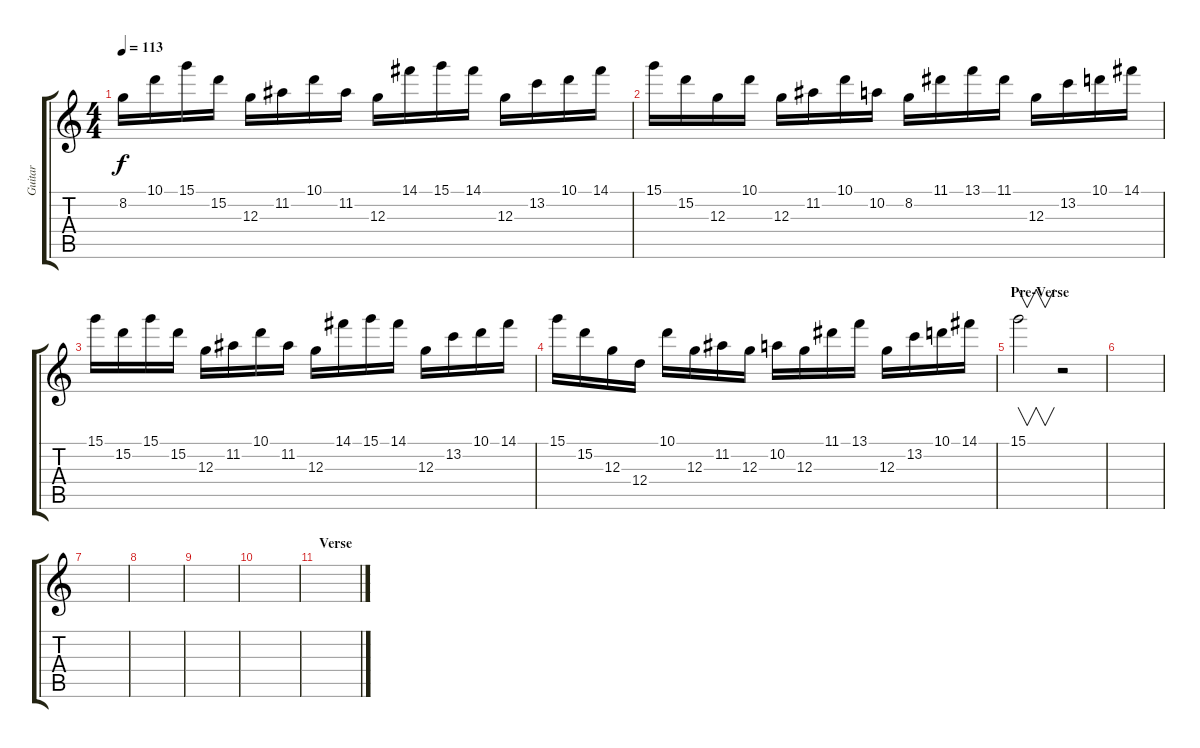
\track ("Guitar" "Guitar") {instrument overdrivenguitar}
\staff {score tabs}
\tuning (E4 B3 G3 D3 A2 E2) {hide}
\ts (4 4)
\tempo 113
\clef g2
\ks c
8.2.16{dy f volume 15 balance 8} 10.1.16 15.1.16 15.2.16 12.3.16 11.2.16 10.1.16 11.2.16 12.3.16 14.1.16 15.1.16 14.1.16 12.3.16 13.2.16 10.1.16 14.1.16 |
15.1.16 15.2.16 12.3.16 10.1.16 12.3.16 11.2.16 10.1.16 10.2.16 8.2.16 11.1.16 13.1.16 11.1.16 12.3.16 13.2.16 10.1.16 14.1.16 |
15.1.16 15.2.16 15.1.16 15.2.16 12.3.16 11.2.16 10.1.16 11.2.16 12.3.16 14.1.16 15.1.16 14.1.16 12.3.16 13.2.16 10.1.16 14.1.16 |
15.1.16 15.2.16 12.3.16 12.4.16 10.1.16 12.3.16 11.2.16 12.3.16 10.2.16 12.3.16 11.1.16 13.1.16 12.3.16 13.2.16 10.1.16 14.1.16 |
\section ("" "Pre-Verse")
15.1.2{v} r.2 |
|
|
|
|
|
\section ("" "Verse")
